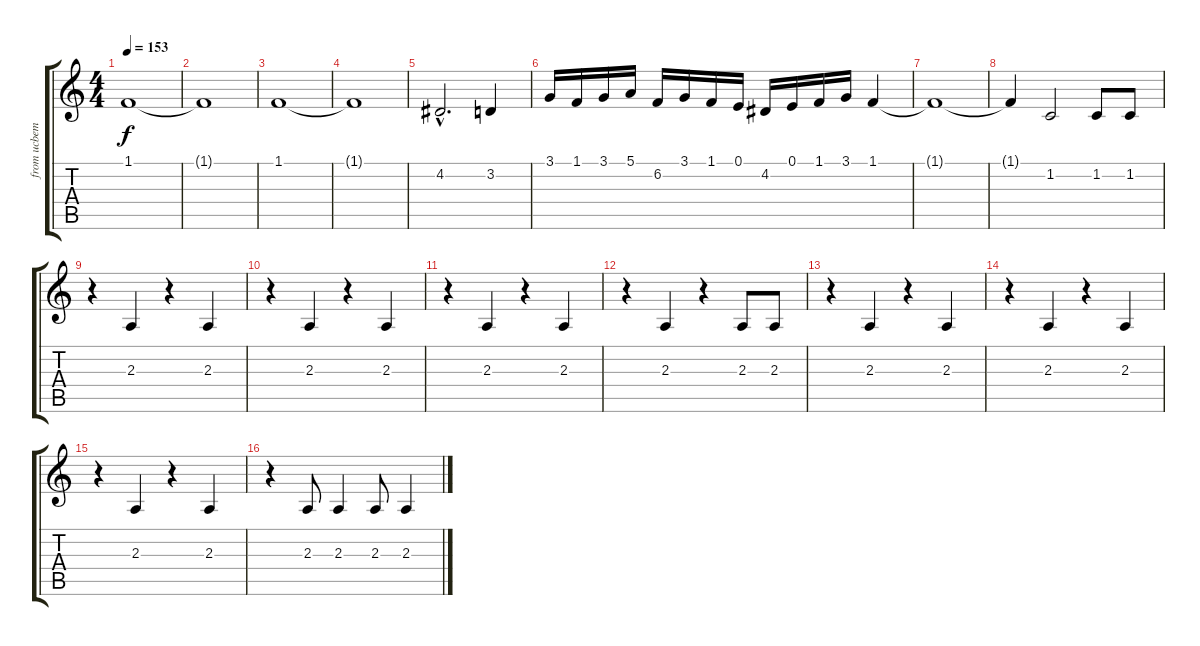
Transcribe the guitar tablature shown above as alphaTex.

\track ("from ucbemine.mod" "from ucbem") {instrument stringensemble2}
\staff {score tabs}
\tuning (E4 B3 G3 D3 A2 E2) {hide}
\ts (4 4)
\tempo 153
\clef g2
\ks c
1.1.1{dy f instrument distortionguitar} |
1.1{t}.1 |
1.1.1 |
1.1{t}.1 |
4.2{hac}.2{d volume 16} 3.2.4 |
3.1.16 1.1.16 3.1.16 5.1.16 6.2.16 3.1.16 1.1.16 0.1.16 4.2.16 0.1.16 1.1.16 3.1.16 1.1.4 |
1.1{t}.1 |
1.1{t}.4 1.2.2{volume 16 instrument orchestrahit} 1.2.8 1.2.8 |
r.4 2.3.4{instrument gunshot} r.4 2.3.4{instrument gunshot} |
r.4 2.3.4{instrument gunshot} r.4 2.3.4{instrument gunshot} |
r.4 2.3.4{instrument gunshot} r.4 2.3.4{instrument gunshot} |
r.4 2.3.4{instrument gunshot} r.4 2.3.8{instrument gunshot} 2.3.8 |
r.4 2.3.4{instrument gunshot} r.4 2.3.4{instrument gunshot} |
r.4 2.3.4{instrument gunshot} r.4 2.3.4{instrument gunshot} |
r.4 2.3.4{instrument gunshot} r.4 2.3.4{instrument gunshot} |
r.4 2.3.8{instrument gunshot} 2.3.4 2.3.8 2.3.4
